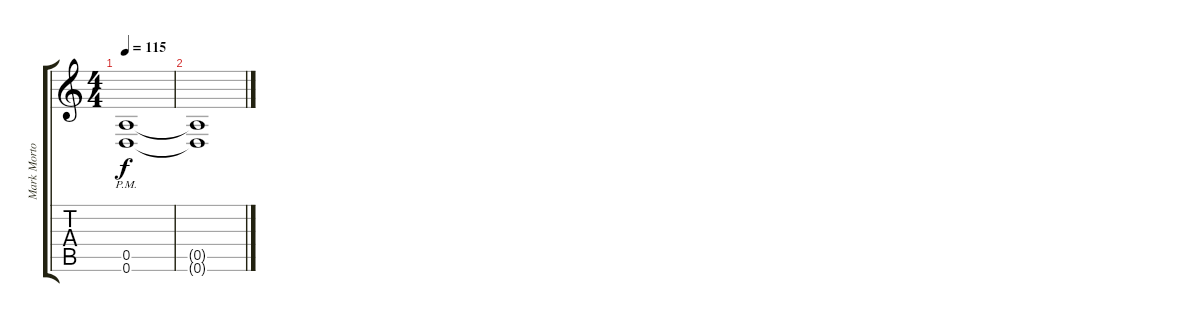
\track ("Mark Morton - Rhythm" "Mark Morto") {instrument distortionguitar}
\staff {score tabs}
\tuning (E4 B3 G3 D3 A2 D2) {hide}
\ts (4 4)
\tempo 115
\clef g2
\ks c
(0.5{pm} 0.6{pm}).1{dy f} |
(0.5{t} 0.6{t}).1{volume 0}
